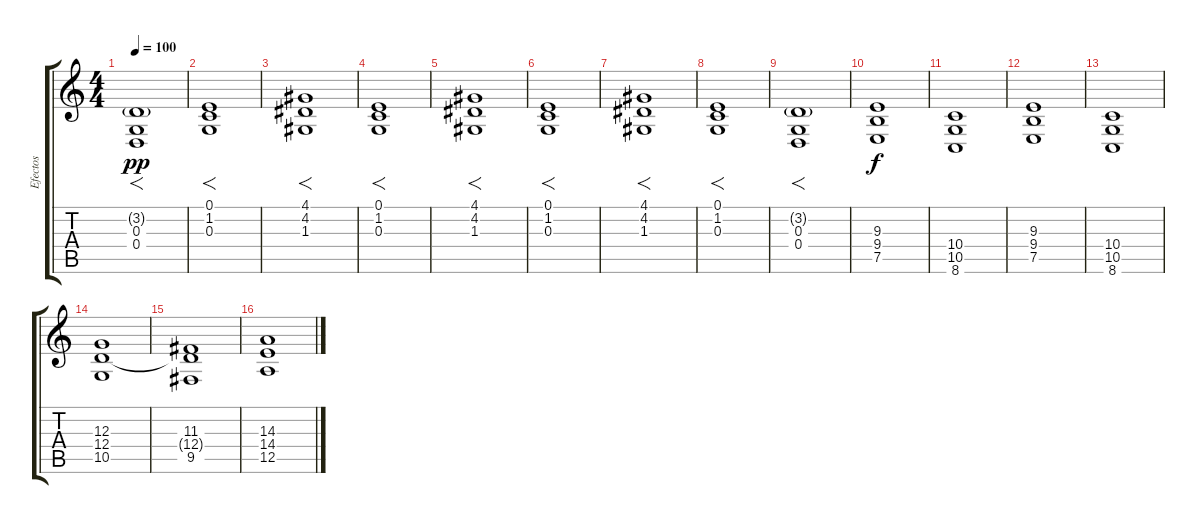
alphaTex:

\track ("Efectos" "Efectos") {instrument reedorgan}
\staff {score tabs}
\tuning (E4 B3 G3 D3 A2 E2) {hide}
\ts (4 4)
\tempo 100
\clef g2
\ks c
(3.2{g} 0.3 0.4).1{f dy pp} |
(0.1 1.2 0.3).1{f} |
(4.1 4.2 1.3).1{f} |
(0.1 1.2 0.3).1{f} |
(4.1 4.2 1.3).1{f} |
(0.1 1.2 0.3).1{f} |
(4.1 4.2 1.3).1{f} |
(0.1 1.2 0.3).1{f} |
(3.2{g} 0.3 0.4).1{f} |
(9.3 9.4 7.5).1{dy f instrument synthstrings1} |
(10.4 10.5 8.6).1 |
(9.3 9.4 7.5).1 |
(10.4 10.5 8.6).1 |
(12.3 12.4 10.5).1 |
(11.3 12.4{t} 9.5).1 |
(14.3 14.4 12.5).1
